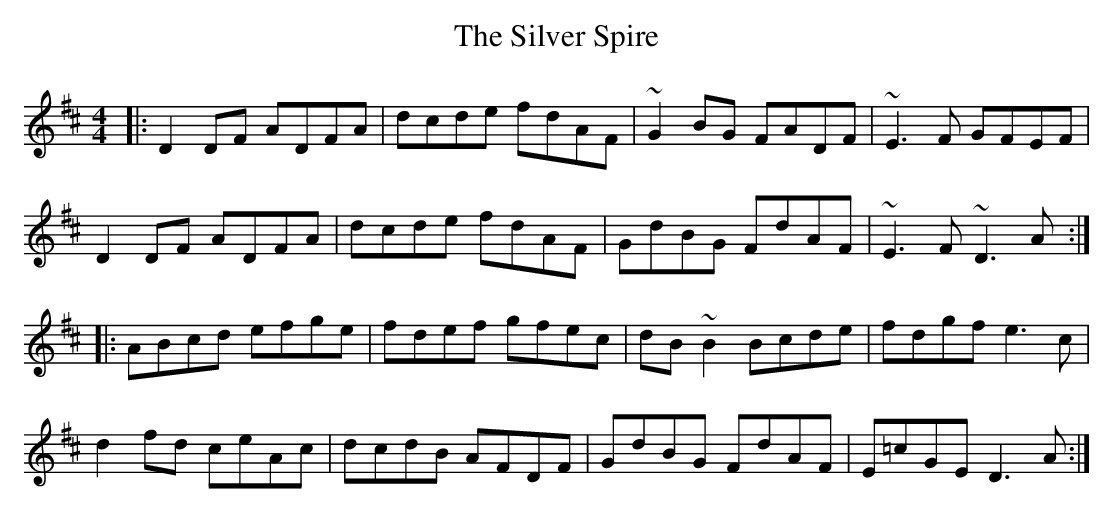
X:1
T: The Silver Spire
M: 4/4
L: 1/8
K: Dmaj
|:D2 DF ADFA|dcde fdAF|~G2 BG FADF|~E3F GFEF|
D2 DF ADFA|dcde fdAF|GdBG FdAF|~E3F ~D3A:|
|:ABcd efge|fdef gfec|dB ~B2 Bcde|fdgf e3c|
d2 fd ceAc|dcdB AFDF|GdBG FdAF|E=cGE D3A:|
